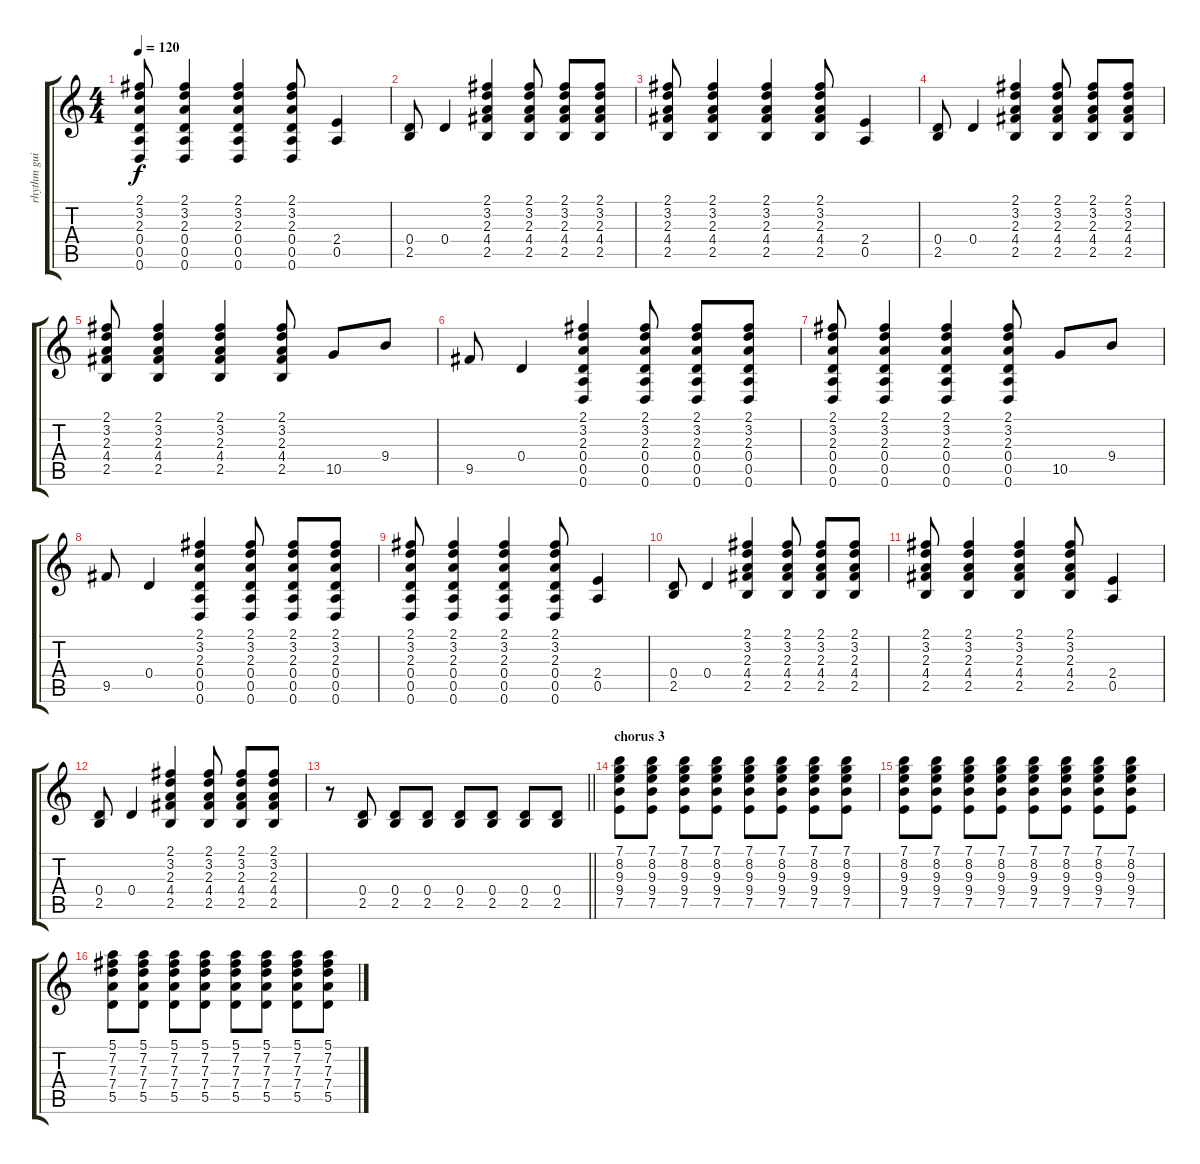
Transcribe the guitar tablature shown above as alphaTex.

\track ("rhythm guitar" "rhythm gui") {instrument electricguitarjazz}
\staff {score tabs}
\tuning (E4 B3 G3 D3 A2 D2) {hide}
\ts (4 4)
\tempo 120
\clef g2
\ks c
(2.1 3.2 2.3 0.4 0.5 0.6).8{dy f} (2.1 3.2 2.3 0.4 0.5 0.6).4 (2.1 3.2 2.3 0.4 0.5 0.6).4 (2.1 3.2 2.3 0.4 0.5 0.6).8 (2.4 0.5).4 |
(0.4 2.5).8 0.4.4 (2.1 3.2 2.3 4.4 2.5).4 (2.1 3.2 2.3 4.4 2.5).8 (2.1 3.2 2.3 4.4 2.5).8 (2.1 3.2 2.3 4.4 2.5).8 |
(2.1 3.2 2.3 4.4 2.5).8 (2.1 3.2 2.3 4.4 2.5).4 (2.1 3.2 2.3 4.4 2.5).4 (2.1 3.2 2.3 4.4 2.5).8 (2.4 0.5).4 |
(0.4 2.5).8 0.4.4 (2.1 3.2 2.3 4.4 2.5).4 (2.1 3.2 2.3 4.4 2.5).8 (2.1 3.2 2.3 4.4 2.5).8 (2.1 3.2 2.3 4.4 2.5).8 |
(2.1 3.2 2.3 4.4 2.5).8 (2.1 3.2 2.3 4.4 2.5).4 (2.1 3.2 2.3 4.4 2.5).4 (2.1 3.2 2.3 4.4 2.5).8 10.5.8 9.4.8 |
9.5.8 0.4.4 (2.1 3.2 2.3 0.4 0.5 0.6).4 (2.1 3.2 2.3 0.4 0.5 0.6).8 (2.1 3.2 2.3 0.4 0.5 0.6).8 (2.1 3.2 2.3 0.4 0.5 0.6).8 |
(2.1 3.2 2.3 0.4 0.5 0.6).8 (2.1 3.2 2.3 0.4 0.5 0.6).4 (2.1 3.2 2.3 0.4 0.5 0.6).4 (2.1 3.2 2.3 0.4 0.5 0.6).8 10.5.8 9.4.8 |
9.5.8 0.4.4 (2.1 3.2 2.3 0.4 0.5 0.6).4 (2.1 3.2 2.3 0.4 0.5 0.6).8 (2.1 3.2 2.3 0.4 0.5 0.6).8 (2.1 3.2 2.3 0.4 0.5 0.6).8 |
(2.1 3.2 2.3 0.4 0.5 0.6).8 (2.1 3.2 2.3 0.4 0.5 0.6).4 (2.1 3.2 2.3 0.4 0.5 0.6).4 (2.1 3.2 2.3 0.4 0.5 0.6).8 (2.4 0.5).4 |
(0.4 2.5).8 0.4.4 (2.1 3.2 2.3 4.4 2.5).4 (2.1 3.2 2.3 4.4 2.5).8 (2.1 3.2 2.3 4.4 2.5).8 (2.1 3.2 2.3 4.4 2.5).8 |
(2.1 3.2 2.3 4.4 2.5).8 (2.1 3.2 2.3 4.4 2.5).4 (2.1 3.2 2.3 4.4 2.5).4 (2.1 3.2 2.3 4.4 2.5).8 (2.4 0.5).4 |
(0.4 2.5).8 0.4.4 (2.1 3.2 2.3 4.4 2.5).4 (2.1 3.2 2.3 4.4 2.5).8 (2.1 3.2 2.3 4.4 2.5).8 (2.1 3.2 2.3 4.4 2.5).8 |
\barLineRight lightlight
r.8 (0.4 2.5).8 (0.4 2.5).8 (0.4 2.5).8 (0.4 2.5).8 (0.4 2.5).8 (0.4 2.5).8 (0.4 2.5).8 |
\section ("" "chorus 3")
(7.1 8.2 9.3 9.4 7.5).8 (7.1 8.2 9.3 9.4 7.5).8 (7.1 8.2 9.3 9.4 7.5).8 (7.1 8.2 9.3 9.4 7.5).8 (7.1 8.2 9.3 9.4 7.5).8 (7.1 8.2 9.3 9.4 7.5).8 (7.1 8.2 9.3 9.4 7.5).8 (7.1 8.2 9.3 9.4 7.5).8 |
(7.1 8.2 9.3 9.4 7.5).8 (7.1 8.2 9.3 9.4 7.5).8 (7.1 8.2 9.3 9.4 7.5).8 (7.1 8.2 9.3 9.4 7.5).8 (7.1 8.2 9.3 9.4 7.5).8 (7.1 8.2 9.3 9.4 7.5).8 (7.1 8.2 9.3 9.4 7.5).8 (7.1 8.2 9.3 9.4 7.5).8 |
(5.1 7.2 7.3 7.4 5.5).8 (5.1 7.2 7.3 7.4 5.5).8 (5.1 7.2 7.3 7.4 5.5).8 (5.1 7.2 7.3 7.4 5.5).8 (5.1 7.2 7.3 7.4 5.5).8 (5.1 7.2 7.3 7.4 5.5).8 (5.1 7.2 7.3 7.4 5.5).8 (5.1 7.2 7.3 7.4 5.5).8
